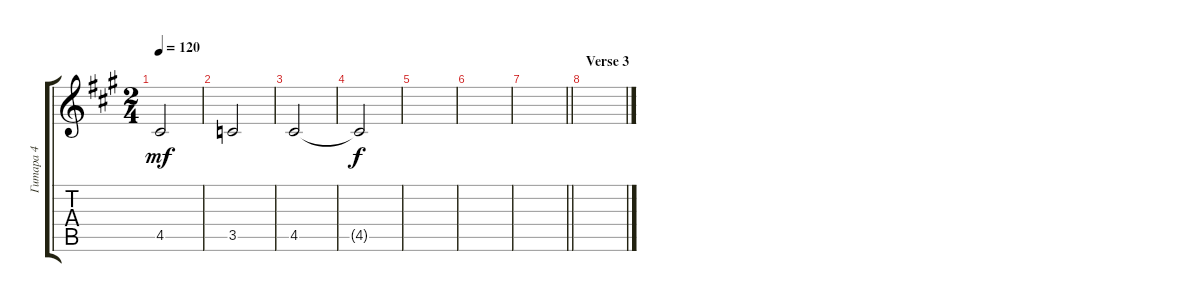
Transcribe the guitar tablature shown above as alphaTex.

\track ("Гитара 4" "Гитара 4") {instrument distortionguitar}
\staff {score tabs}
\tuning (E4 B3 G3 D3 A2 E2) {hide}
\ts (2 4)
\tempo 120
\clef g2
\ks f#minor
4.5.2{dy mf} |
3.5.2 |
4.5.2 |
4.5{t}.2{dy f} |
|
|
\barLineRight lightlight
|
\section ("" "Verse 3")
